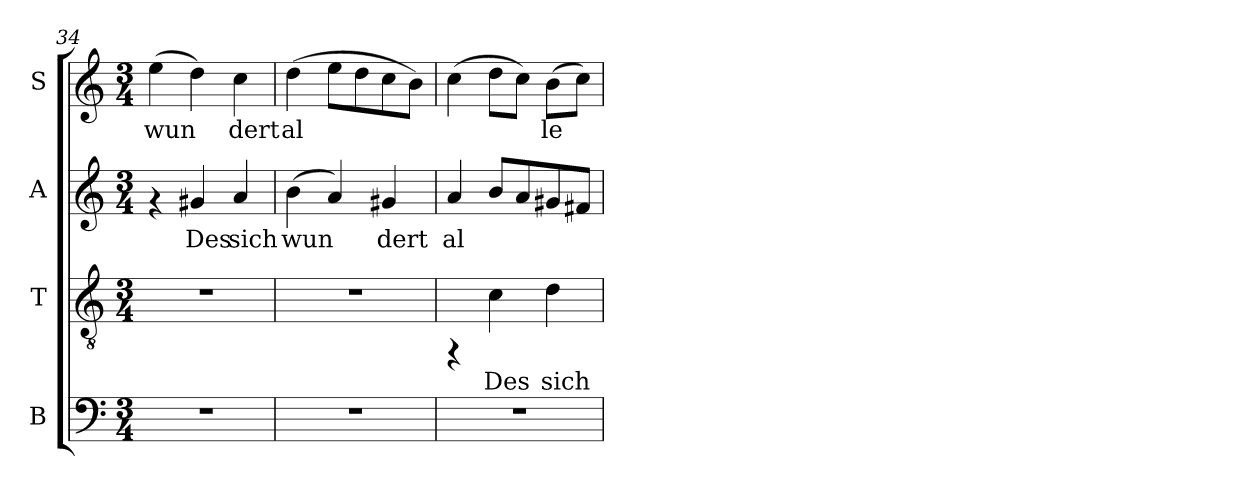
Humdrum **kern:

**kern	**kern	**text	**kern	**text	**kern	**text
*part4	*part3	*part3	*part2	*part2	*part1	*part1
*staff4	*staff3	*staff3	*staff2	*staff2	*staff1	*staff1
*I"B	*I"T	*	*I"A	*	*I"S	*
*I'B	*I'T	*	*I'A	*	*I'S	*
*clefF4	*clefGv2	*	*clefG2	*	*clefG2	*
*k[]	*k[]	*	*k[]	*	*k[]	*
*C:	*C:	*	*C:	*	*C:	*
*M3/4	*M3/4	*	*M3/4	*	*M3/4	*
=34	=34	=34	=34	=34	=34	=34
!	!	!	!	!	!	!LO:LY:b
2.r	2.r	.	4rf	.	(>4ee\	wun-
!	!	!	!	!LO:LY:b:cj	!	!LO:LY:b
.	.	.	4g#X/	Des	4dd\)	--
!	!	!	!	!LO:LY:b:cj	!	!LO:LY:b
.	.	.	4a/	sich	4cc\	-dert
=35	=35	=35	=35	=35	=35	=35
!	!	!	!	!LO:LY:b:cj	!	!LO:LY:b
2.r	2.r	.	(>4b\	wun	(>4dd\	al-
!	!	!	!	!LO:LY:b:cj	!	!LO:LY:b
.	.	.	4a/)	.	8ee\L	--
!	!	!	!	!	!	!LO:LY:b
.	.	.	.	.	8dd\	--
!	!	!	!	!LO:LY:b:cj	!	!LO:LY:b
.	.	.	4g#X/	dert	8cc\	--
!	!	!	!	!	!	!LO:LY:b
.	.	.	.	.	8b\J)	--
!!LO:LB:g=z
=36	=36	=36	=36	=36	=36	=36
!	!	!	!	!LO:LY:b:cj	!	!LO:LY:b
2.r	4rFF	.	4a/	al-	(>4cc\	--
!	!	!LO:LY:b:cj	!	!LO:LY:b:cj	!	!LO:LY:b
.	4c\	Des	8b/L	--	8dd\L	--
!	!	!	!	!LO:LY:b:cj	!	!LO:LY:b
.	.	.	8a/	--	8cc\J)	--
!	!	!LO:LY:b:cj	!	!LO:LY:b:cj	!	!LO:LY:b
.	4d\	sich	8g#X/	--	(>8b\L	-le
!	!	!	!	!LO:LY:b:cj	!	!LO:LY:b
.	.	.	8f#X/J	--	8cc\J)	.
=	=	=	=	=	=	=
*-	*-	*-	*-	*-	*-	*-
